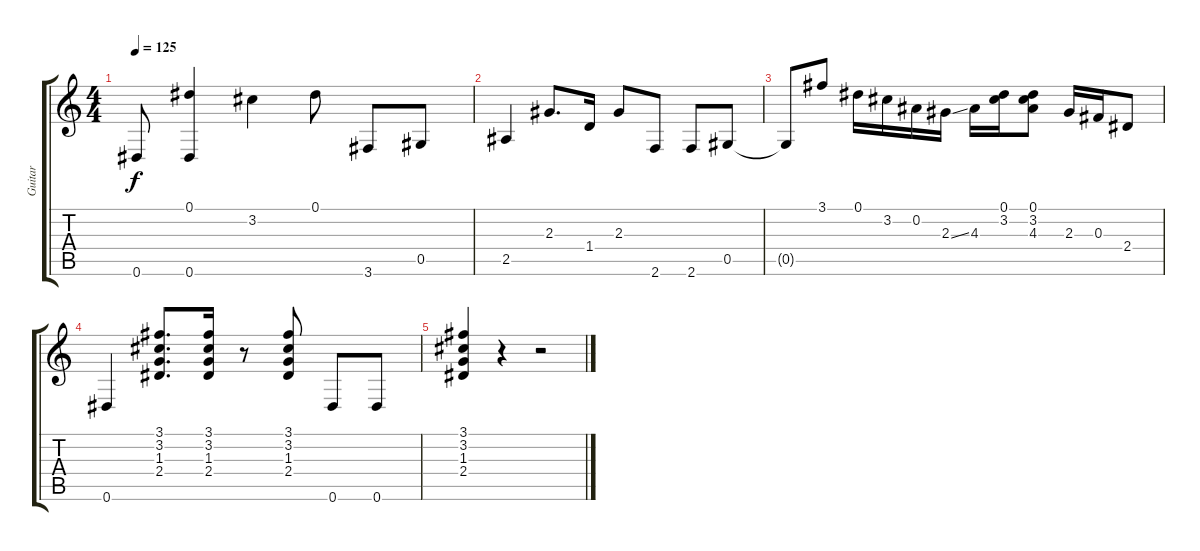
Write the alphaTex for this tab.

\track ("Guitar" "Guitar") {instrument overdrivenguitar}
\staff {score tabs}
\tuning (Eb4 Bb3 Gb3 Db3 Ab2 Eb2) {hide}
\ts (4 4)
\tempo 125
\clef g2
\ks c
0.6.8{dy f} (0.1 0.6).4 3.2.4 0.1.8 3.6.8 0.5.8 |
2.5.4 2.3.8{d} 1.4.16 2.3.8 2.6.8 2.6.8 0.5.8 |
0.5{t}.8 3.1.8 0.1.16 3.2.16 0.2.16 2.3{ss}.16 4.3.16 (0.1 3.2).16 (0.1 3.2 4.3).8 2.3.16 0.3.16 2.4.8 |
0.6.4 (3.1 3.2 1.3 2.4).8{d} (3.1 3.2 1.3 2.4).16 r.8 (3.1 3.2 1.3 2.4).8 0.6.8 0.6.8 |
(3.1 3.2 1.3 2.4).4 r.4 r.2
